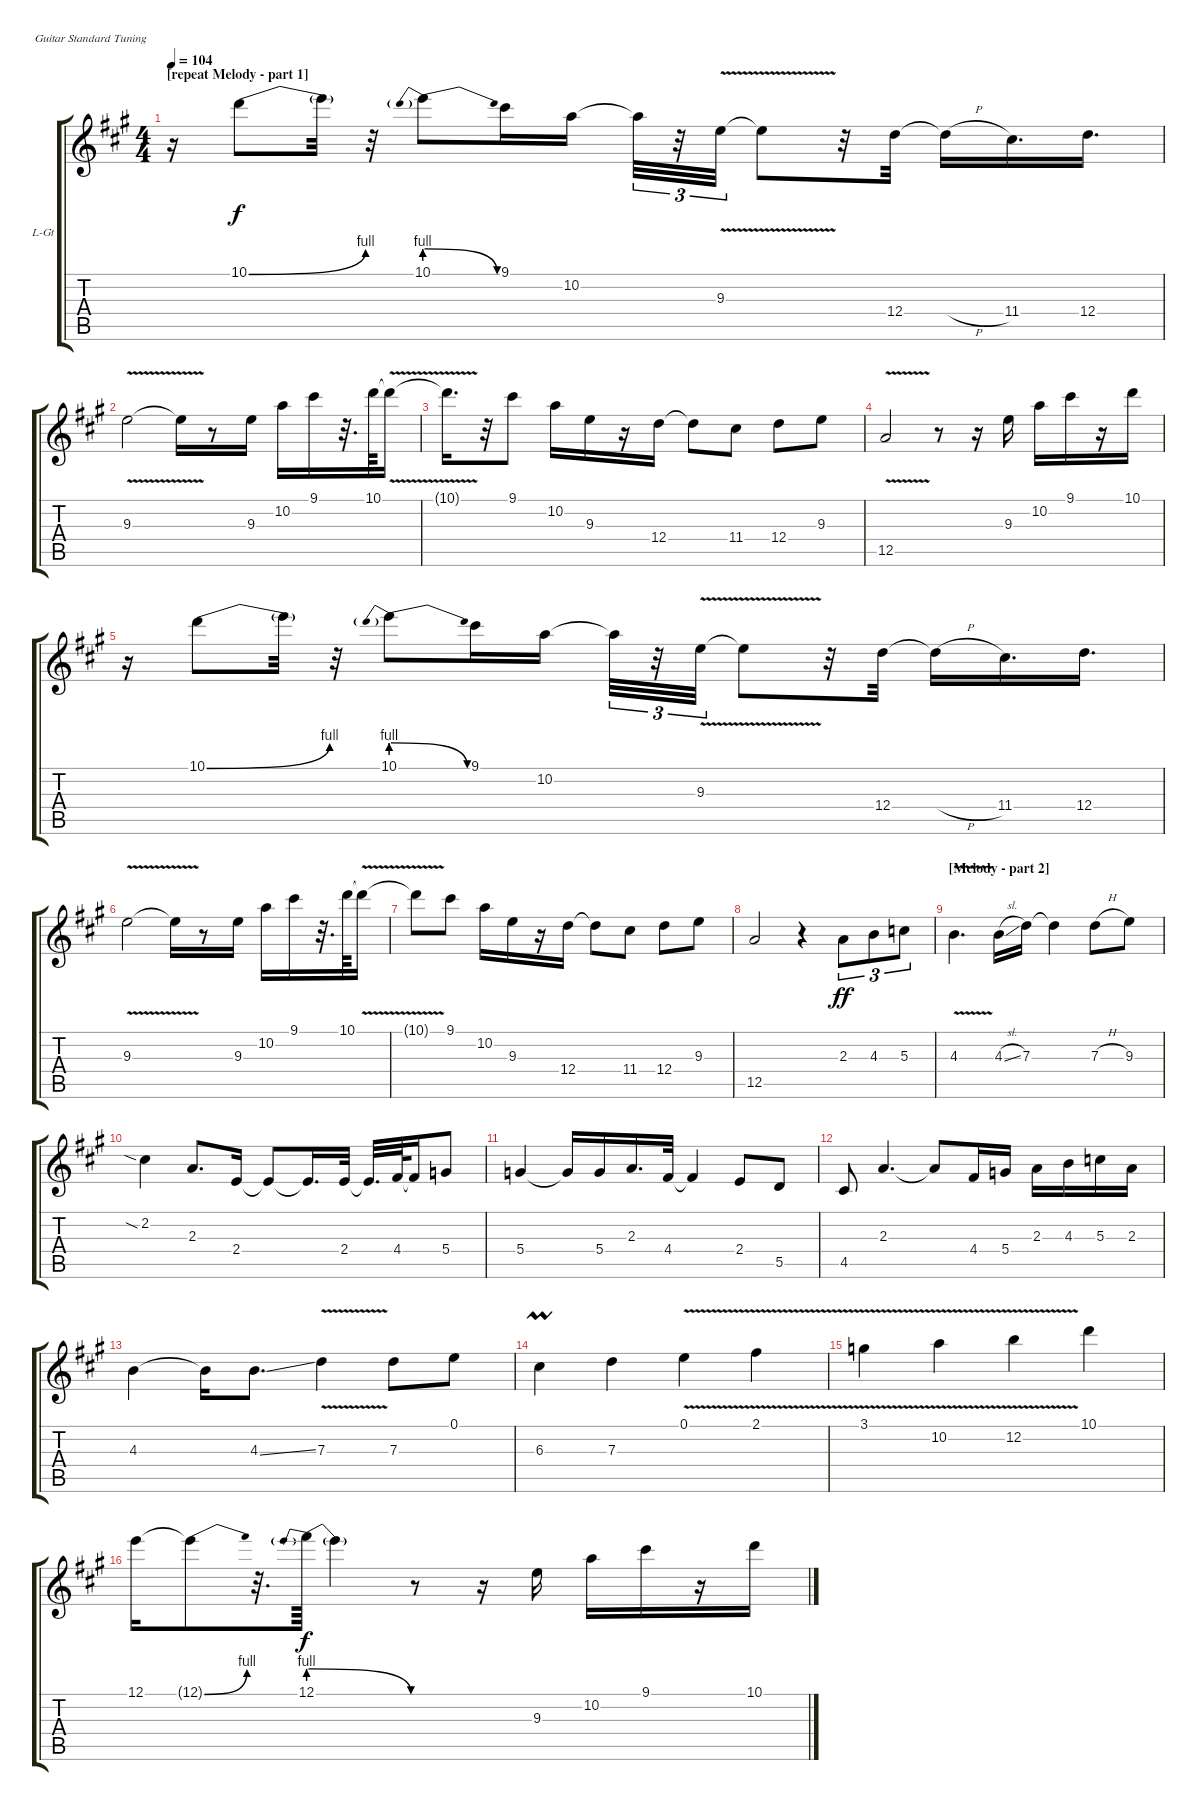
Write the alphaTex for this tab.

\bracketExtendMode groupsimilarinstruments
\firstSystemTrackNameOrientation horizontal
\otherSystemsTrackNameOrientation horizontal
\track ("Lead Guitar" "L-Gt") {instrument overdrivenguitar}
\staff {score tabs}
\tuning (E4 B3 G3 D3 A2 E2)
\ts (4 4)
\section ("" "[repeat Melody - part 1]")
\tempo 104
\clef g2
\ks a
r.16{dy f} 10.1{be (bend 0 0 12.6 4)}.8 10.1{t}.32 r.32 10.1{be (prebendrelease 0 4 15 0)}.8 9.1.16 10.2.16 10.2{t}.32{tu (3 2)} r.32{tu (3 2)} 9.3{v}.32{tu (3 2)} 9.3{v t}.8 r.32 12.4.32 12.4{h t}.16 11.4.16{d} 12.4.16{d} |
9.3{v}.2 9.3{v t}.16 r.8 9.3.16 10.2.16 9.1.16 r.32{d} 10.1.64 10.1{v t}.16 |
10.1{v t}.16{d} r.32 9.1.8 10.2.16 9.3.16 r.16 12.4.16 12.4{t}.8 11.4.8 12.4.8 9.3.8 |
12.5{v}.2 r.8 r.16 9.3.16 10.2.16 9.1.16 r.16 10.1.16 |
r.16 10.1{be (bend 0 0 12.6 4)}.8 10.1{t}.32 r.32 10.1{be (prebendrelease 0 4 15 0)}.8 9.1.16 10.2.16 10.2{t}.32{tu (3 2)} r.32{tu (3 2)} 9.3{v}.32{tu (3 2)} 9.3{v t}.8 r.32 12.4.32 12.4{h t}.16 11.4.16{d} 12.4.16{d} |
9.3{v}.2 9.3{v t}.16 r.8 9.3.16 10.2.16 9.1.16 r.32{d} 10.1.64 10.1{v t}.16 |
10.1{v t}.8 9.1.8 10.2.16 9.3.16 r.16 12.4.16 12.4{t}.8 11.4.8 12.4.8 9.3.8 |
12.5.2 r.4 2.3.8{tu (3 2) dy ff} 4.3.8{tu (3 2)} 5.3.8{tu (3 2)} |
\section ("" "[Melody - part 2]")
4.3{v}.4{d} 4.3{sl}.16 7.3.16 7.3{t}.4 7.3{h}.8 9.3.8 |
2.2{sia}.4 2.3.8{d} 2.4.16 2.4{t}.8 2.4{t}.16{d} 2.4.32 2.4{t}.32{d} 4.4.64 4.4{t}.16 5.4.8 |
5.4.4 5.4{t}.16 5.4.16 2.3.16{d} 4.4.32 4.4{t}.4 2.4.8 5.5.8 |
4.5.8 2.3.4{d} 2.3{t}.8 4.4.16 5.4.16 2.3.16 4.3.16 5.3.16 2.3.16 |
4.3.4 4.3{t}.16 4.3{ss}.8{d} 7.3{v}.4 7.3.8 0.1.8 |
6.3{umordent}.4 7.3.4 0.1{v}.4 2.1{v}.4 |
3.1{v}.4 10.2{v}.4 12.2{v}.4 10.1.4 |
12.1.16 12.1{be (bend 21.599999999999998 0 37.199999999999996 4) t}.8 r.32{d} 12.1{be (prebendrelease 0 4 17.4 0)}.64{dy f} 12.1{t}.4 r.8 r.16 9.3.16 10.2.16 9.1.16 r.16 10.1.16
